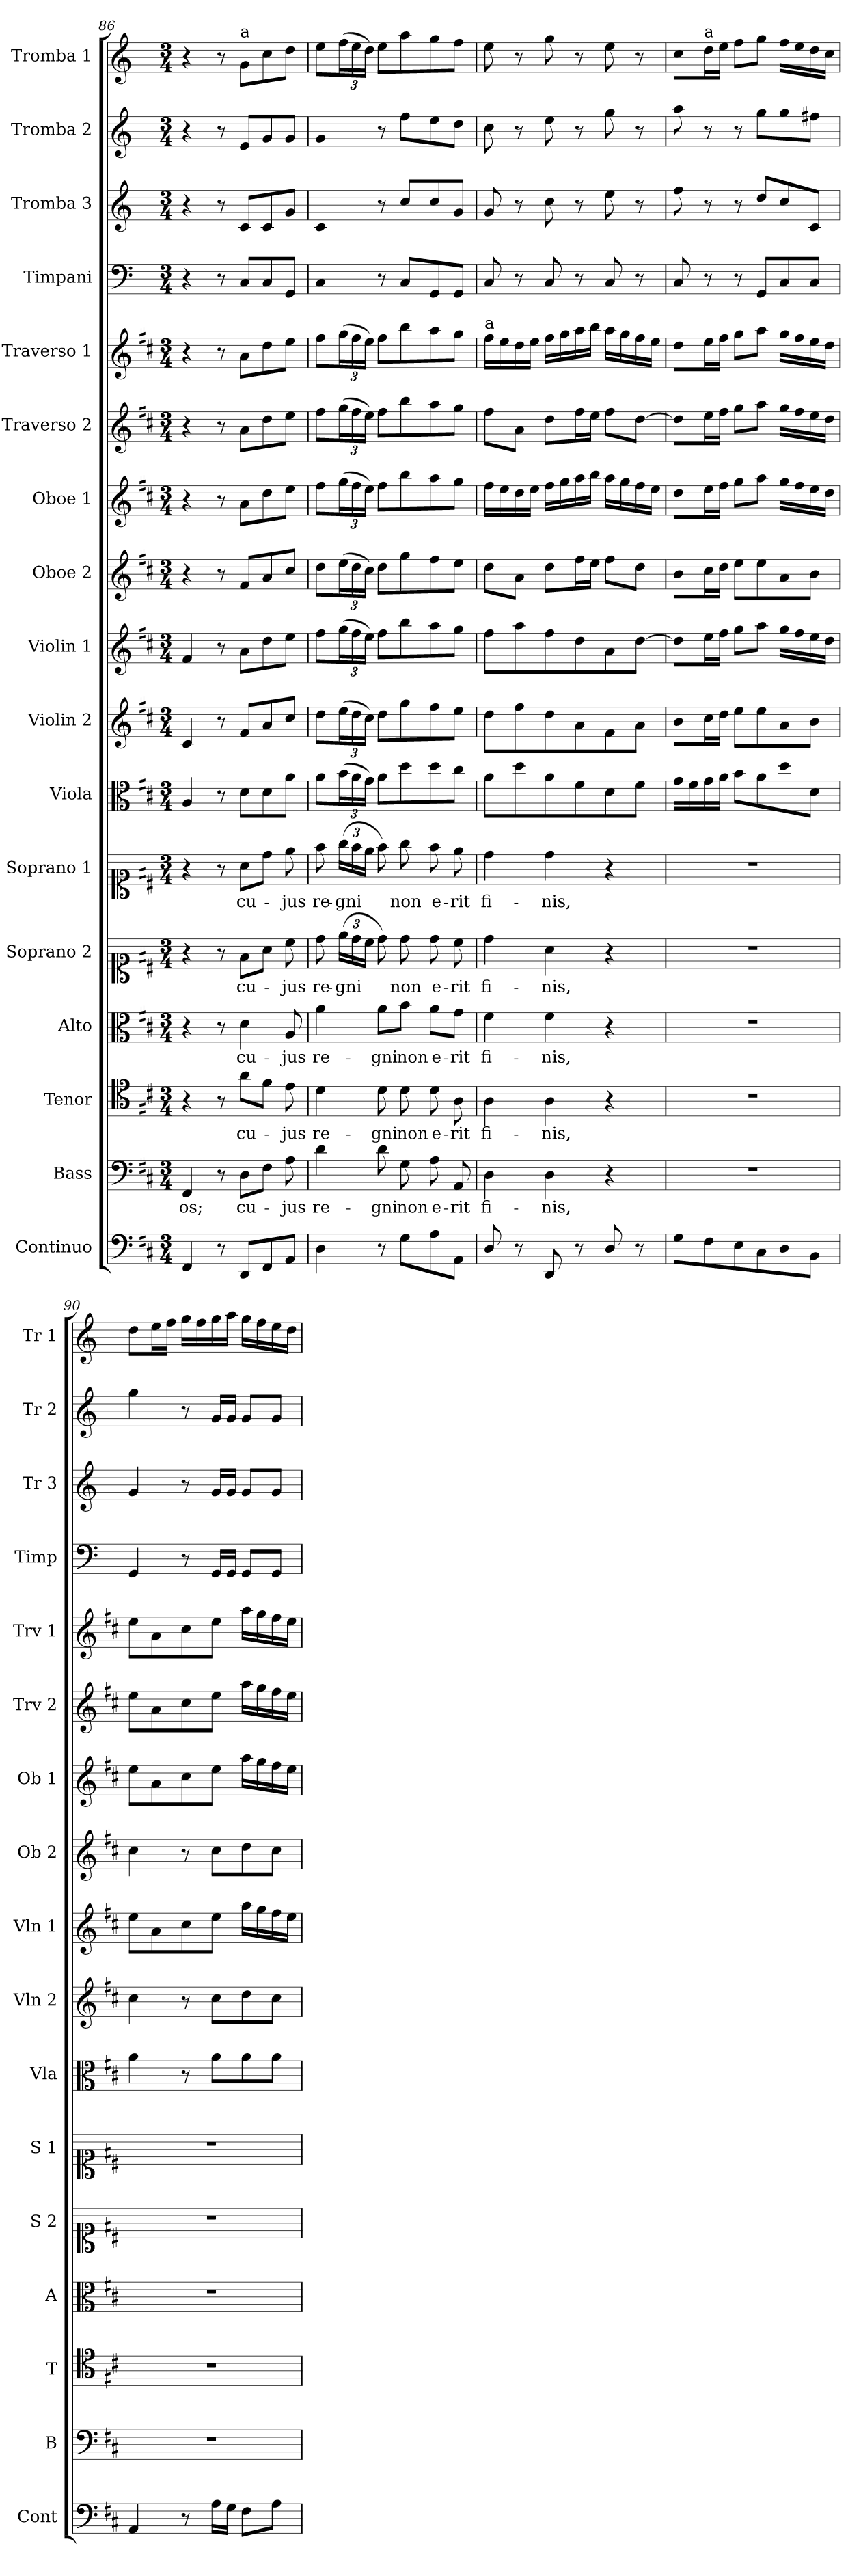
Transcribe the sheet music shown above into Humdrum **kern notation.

**kern	**kern	**text	**kern	**text	**kern	**text	**kern	**text	**kern	**text	**kern	**kern	**kern	**kern	**kern	**kern	**kern	**kern	**kern	**kern	**kern
*part17	*part16	*part16	*part15	*part15	*part14	*part14	*part13	*part13	*part12	*part12	*part11	*part10	*part9	*part8	*part7	*part6	*part5	*part4	*part3	*part2	*part1
*staff17	*staff16	*staff16	*staff15	*staff15	*staff14	*staff14	*staff13	*staff13	*staff12	*staff12	*staff11	*staff10	*staff9	*staff8	*staff7	*staff6	*staff5	*staff4	*staff3	*staff2	*staff1
*I"Continuo	*I"Bass	*	*I"Tenor	*	*I"Alto	*	*I"Soprano 2	*	*I"Soprano 1	*	*I"Viola	*I"Violin 2	*I"Violin 1	*I"Oboe 2	*I"Oboe 1	*I"Traverso 2	*I"Traverso 1	*I"Timpani	*I"Tromba 3	*I"Tromba 2	*I"Tromba 1
*I'Cont	*I'B	*	*I'T	*	*I'A	*	*I'S 2	*	*I'S 1	*	*I'Vla	*I'Vln 2	*I'Vln 1	*I'Ob 2	*I'Ob 1	*I'Trv 2	*I'Trv 1	*I'Timp	*I'Tr 3	*I'Tr 2	*I'Tr 1
*clefF4	*clefF4	*	*clefC4	*	*clefC3	*	*clefC1	*	*clefC1	*	*clefC3	*clefG2	*clefG2	*clefG2	*clefG2	*clefG2	*clefG2	*clefF4	*clefG2	*clefG2	*clefG2
*	*	*	*	*	*	*	*	*	*	*	*	*	*	*	*	*	*	*ITrd-1c-2	*ITrd-1c-2	*ITrd-1c-2	*ITrd-1c-2
*k[f#c#]	*k[f#c#]	*	*k[f#c#]	*	*k[f#c#]	*	*k[f#c#]	*	*k[f#c#]	*	*k[f#c#]	*k[f#c#]	*k[f#c#]	*k[f#c#]	*k[f#c#]	*k[f#c#]	*k[f#c#]	*k[f#c#]	*k[f#c#]	*k[f#c#]	*k[f#c#]
*M3/4	*M3/4	*	*M3/4	*	*M3/4	*	*M3/4	*	*M3/4	*	*M3/4	*M3/4	*M3/4	*M3/4	*M3/4	*M3/4	*M3/4	*M3/4	*M3/4	*M3/4	*M3/4
=86	=86	=86	=86	=86	=86	=86	=86	=86	=86	=86	=86	=86	=86	=86	=86	=86	=86	=86	=86	=86	=86
!	!	!LO:LY:b	!	!	!	!	!	!	!	!	!	!	!	!	!	!	!	!	!	!	!
4FF#/	4FF#/	-os;	4r	.	4r	.	4r	.	4r	.	4A/	4c#/	4f#/	4r	4r	4r	4r	4r	4r	4r	4r
8r	8r	.	8r	.	8r	.	8r	.	8r	.	8r	8r	8r	8r	8r	8r	8r	8r	8r	8r	8r
!	!	!	!	!	!	!	!	!	!	!	!	!	!	!	!	!	!	!	!	!	!LO:TX:a:t=a
!	!	!LO:LY:b	!	!LO:LY:b	!	!LO:LY:b	!	!LO:LY:b	!	!LO:LY:b	!	!	!	!	!	!	!	!	!	!	!
8DD/L	8D\L	cu-	8a\L	cu-	4d\	cu-	8f#\L	cu-	8a\L	cu-	8d\L	8f#/L	8a\L	8f#/L	8a\L	8a\L	8a\L	8D/L	8d/L	8f#/L	8a\L
8FF#/	8F#\J	.	8f#\J	.	.	.	8a\J	.	8dd\J	.	8d\	8a/	8dd\	8a/	8dd\	8dd\	8dd\	8D/	8d/	8a/	8dd\
!	!	!LO:LY:b	!	!LO:LY:b	!	!LO:LY:b	!	!LO:LY:b	!	!LO:LY:b	!	!	!	!	!	!	!	!	!	!	!
8AA/J	8A\	-jus	8e\	-jus	8A/	-jus	8cc#\	-jus	8ee\	-jus	8a\J	8cc#/J	8ee\J	8cc#/J	8ee\J	8ee\J	8ee\J	8AA/J	8a/J	8a/J	8ee\J
=87	=87	=87	=87	=87	=87	=87	=87	=87	=87	=87	=87	=87	=87	=87	=87	=87	=87	=87	=87	=87	=87
!	!	!LO:LY:b	!	!LO:LY:b	!	!LO:LY:b	!	!LO:LY:b	!	!LO:LY:b	!	!	!	!	!	!	!	!	!	!	!
4D\	4d\	re-	4d\	re-	4a\	re-	8dd\	re-	8ff#\	re-	8a\L	8dd\L	8ff#\L	8dd\L	8ff#\L	8ff#\L	8ff#\L	4D/	4d/	4a/	8ff#\L
*	*	*	*	*	*	*	*Xbrackettup	*	*	*	*	*	*	*	*	*	*	*	*	*	*
!	!	!	!	!	!	!	!	!LO:LY:b	!	!	!	!	!	!	!	!	!	!	!	!	!
*	*	*	*	*	*	*	*	*	*Xbrackettup	*	*	*	*	*	*	*	*	*	*	*	*
!	!	!	!	!	!	!	!	!	!	!LO:LY:b	!	!	!	!	!	!	!	!	!	!	!
*	*	*	*	*	*	*	*	*	*	*	*Xbrackettup	*Xbrackettup	*Xbrackettup	*Xbrackettup	*Xbrackettup	*Xbrackettup	*Xbrackettup	*	*	*	*Xbrackettup
.	.	.	.	.	.	.	(24ee\LL	-gni	(24gg\LL	-gni	(24b\L	(24ee\L	(24gg\L	(24ee\L	(24gg\L	(24gg\L	(24gg\L	.	.	.	(24gg\L
.	.	.	.	.	.	.	24dd\	.	24ff#\	.	24a\	24dd\	24ff#\	24dd\	24ff#\	24ff#\	24ff#\	.	.	.	24ff#\
.	.	.	.	.	.	.	24cc#\JJ	.	24ee\JJ	.	24g\JJ)	24cc#\JJ)	24ee\JJ)	24cc#\JJ)	24ee\JJ)	24ee\JJ)	24ee\JJ)	.	.	.	24ee\JJ)
!	!	!LO:LY:b	!	!LO:LY:b	!	!LO:LY:b	!	!	!	!	!	!	!	!	!	!	!	!	!	!	!
8r	8d\	-gni	8d\	-gni	8a\L	-gni	8dd\)	.	8ff#\)	.	8a\L	8dd\L	8ff#\L	8dd\L	8ff#\L	8ff#\L	8ff#\L	8r	8r	8r	8ff#\L
!	!	!LO:LY:b	!	!LO:LY:b	!	!LO:LY:b	!	!LO:LY:b	!	!LO:LY:b	!	!	!	!	!	!	!	!	!	!	!
8G\L	8G\	non	8d\	non	8b\J	non	8dd\	non	8gg\	non	8dd\	8gg\	8bb\	8gg\	8bb\	8bb\	8bb\	8D/L	8dd/L	8gg\L	8bb\
!	!	!LO:LY:b	!	!LO:LY:b	!	!LO:LY:b	!	!LO:LY:b	!	!LO:LY:b	!	!	!	!	!	!	!	!	!	!	!
8A\	8A\	e-	8d\	e-	8a\L	e-	8dd\	e-	8ff#\	e-	8dd\	8ff#\	8aa\	8ff#\	8aa\	8aa\	8aa\	8AA/	8dd/	8ff#\	8aa\
!	!	!LO:LY:b	!	!LO:LY:b	!	!LO:LY:b	!	!LO:LY:b	!	!LO:LY:b	!	!	!	!	!	!	!	!	!	!	!
8AA\J	8AA/	-rit	8A\	-rit	8g\J	-rit	8cc#\	-rit	8ee\	-rit	8cc#\J	8ee\J	8gg\J	8ee\J	8gg\J	8gg\J	8gg\J	8AA/J	8a/J	8ee\J	8gg\J
=88	=88	=88	=88	=88	=88	=88	=88	=88	=88	=88	=88	=88	=88	=88	=88	=88	=88	=88	=88	=88	=88
!	!	!	!	!	!	!	!	!	!	!	!	!	!	!	!	!	!LO:TX:a:t=a	!	!	!	!
!	!	!LO:LY:b	!	!LO:LY:b	!	!LO:LY:b	!	!LO:LY:b	!	!LO:LY:b	!	!	!	!	!	!	!	!	!	!	!
8D/	4D\	fi-	4A\	fi-	4f#\	fi-	4dd\	fi-	4dd\	fi-	8a\L	8dd\L	8ff#\L	8dd\L	16ff#\LL	8ff#\L	16ff#\LL	8D/	8a/	8dd\	8ff#\
.	.	.	.	.	.	.	.	.	.	.	.	.	.	.	16ee\	.	16ee\	.	.	.	.
8r	.	.	.	.	.	.	.	.	.	.	8dd\	8ff#\	8aa\	8a\J	16dd\	8a\J	16dd\	8r	8r	8r	8r
.	.	.	.	.	.	.	.	.	.	.	.	.	.	.	16ee\JJ	.	16ee\JJ	.	.	.	.
!	!	!LO:LY:b	!	!LO:LY:b	!	!LO:LY:b	!	!LO:LY:b	!	!LO:LY:b	!	!	!	!	!	!	!	!	!	!	!
8DD/	4D\	-nis,	4A\	-nis,	4f#\	-nis,	4a\	-nis,	4dd\	-nis,	8a\	8dd\	8ff#\	8dd\L	16ff#\LL	8dd\L	16ff#\LL	8D/	8dd\	8ff#\	8aa\
.	.	.	.	.	.	.	.	.	.	.	.	.	.	.	16gg\	.	16gg\	.	.	.	.
8r	.	.	.	.	.	.	.	.	.	.	8f#\	8a\	8dd\	16ff#\L	16aa\	16ff#\L	16aa\	8r	8r	8r	8r
.	.	.	.	.	.	.	.	.	.	.	.	.	.	16ee\JJ	16bb\JJ	16ee\JJ	16bb\JJ	.	.	.	.
8D/	4r	.	4r	.	4r	.	4r	.	4r	.	8d\	8f#\	8a\	8ff#\L	16aa\LL	8ff#\L	16aa\LL	8D/	8ff#\	8aa\	8ff#\
.	.	.	.	.	.	.	.	.	.	.	.	.	.	.	16gg\	.	16gg\	.	.	.	.
8r	.	.	.	.	.	.	.	.	.	.	8f#\J	8a\J	[8dd\J	8dd\J	16ff#\	[8dd\J	16ff#\	8r	8r	8r	8r
.	.	.	.	.	.	.	.	.	.	.	.	.	.	.	16ee\JJ	.	16ee\JJ	.	.	.	.
=89	=89	=89	=89	=89	=89	=89	=89	=89	=89	=89	=89	=89	=89	=89	=89	=89	=89	=89	=89	=89	=89
8G\L	2.r	.	2.r	.	2.r	.	2.r	.	2.r	.	16g\LL	8b\L	8dd\L]	8b\L	8dd\L	8dd\L]	8dd\L	8D/	8gg\	8bb\	8dd\L
.	.	.	.	.	.	.	.	.	.	.	16f#\	.	.	.	.	.	.	.	.	.	.
!	!	!	!	!	!	!	!	!	!	!	!	!	!	!	!	!	!	!	!	!	!LO:TX:a:t=a
8F#\	.	.	.	.	.	.	.	.	.	.	16g\	16cc#\L	16ee\L	16cc#\L	16ee\L	16ee\L	16ee\L	8r	8r	8r	16ee\L
.	.	.	.	.	.	.	.	.	.	.	16a\JJ	16dd\JJ	16ff#\JJ	16dd\JJ	16ff#\JJ	16ff#\JJ	16ff#\JJ	.	.	.	16ff#\JJ
8E\	.	.	.	.	.	.	.	.	.	.	8b\L	8ee\L	8gg\L	8ee\L	8gg\L	8gg\L	8gg\L	8r	8r	8r	8gg\L
8C#\	.	.	.	.	.	.	.	.	.	.	8a\	8ee\	8aa\J	8ee\	8aa\J	8aa\J	8aa\J	8AA/L	8ee/L	8aa\L	8aa\J
8D\	.	.	.	.	.	.	.	.	.	.	8dd\	8a\	16gg\LL	8a\	16gg\LL	16gg\LL	16gg\LL	8D/	8dd/	8aa\	16gg\LL
.	.	.	.	.	.	.	.	.	.	.	.	.	16ff#\	.	16ff#\	16ff#\	16ff#\	.	.	.	16ff#\
8BB\J	.	.	.	.	.	.	.	.	.	.	8d\J	8b\J	16ee\	8b\J	16ee\	16ee\	16ee\	8D/J	8d/J	8gg#X\J	16ee\
.	.	.	.	.	.	.	.	.	.	.	.	.	16dd\JJ	.	16dd\JJ	16dd\JJ	16dd\JJ	.	.	.	16dd\JJ
!!LO:PB:g=z
=90	=90	=90	=90	=90	=90	=90	=90	=90	=90	=90	=90	=90	=90	=90	=90	=90	=90	=90	=90	=90	=90
4AA/	2.r	.	2.r	.	2.r	.	2.r	.	2.r	.	4a\	4cc#\	8ee\L	4cc#\	8ee\L	8ee\L	8ee\L	4AA/	4a/	4aa\	8ee\L
.	.	.	.	.	.	.	.	.	.	.	.	.	8a\	.	8a\	8a\	8a\	.	.	.	16ff#\L
.	.	.	.	.	.	.	.	.	.	.	.	.	.	.	.	.	.	.	.	.	16gg\JJ
8r	.	.	.	.	.	.	.	.	.	.	8r	8r	8cc#\	8r	8cc#\	8cc#\	8cc#\	8r	8r	8r	16aa\LL
.	.	.	.	.	.	.	.	.	.	.	.	.	.	.	.	.	.	.	.	.	16gg\
16A\LL	.	.	.	.	.	.	.	.	.	.	8a\L	8cc#\L	8ee\J	8cc#\L	8ee\J	8ee\J	8ee\J	16AA/LL	16a/LL	16a/LL	16aa\
16G\JJ	.	.	.	.	.	.	.	.	.	.	.	.	.	.	.	.	.	16AA/JJ	16a/JJ	16a/JJ	16bb\JJ
8F#\L	.	.	.	.	.	.	.	.	.	.	8a\	8dd\	16aa\LL	8dd\	16aa\LL	16aa\LL	16aa\LL	8AA/L	8a/L	8a/L	16aa\LL
.	.	.	.	.	.	.	.	.	.	.	.	.	16gg\	.	16gg\	16gg\	16gg\	.	.	.	16gg\
8A\J	.	.	.	.	.	.	.	.	.	.	8a\J	8cc#\J	16ff#\	8cc#\J	16ff#\	16ff#\	16ff#\	8AA/J	8a/J	8a/J	16ff#\
.	.	.	.	.	.	.	.	.	.	.	.	.	16ee\JJ	.	16ee\JJ	16ee\JJ	16ee\JJ	.	.	.	16ee\JJ
=	=	=	=	=	=	=	=	=	=	=	=	=	=	=	=	=	=	=	=	=	=
*-	*-	*-	*-	*-	*-	*-	*-	*-	*-	*-	*-	*-	*-	*-	*-	*-	*-	*-	*-	*-	*-
